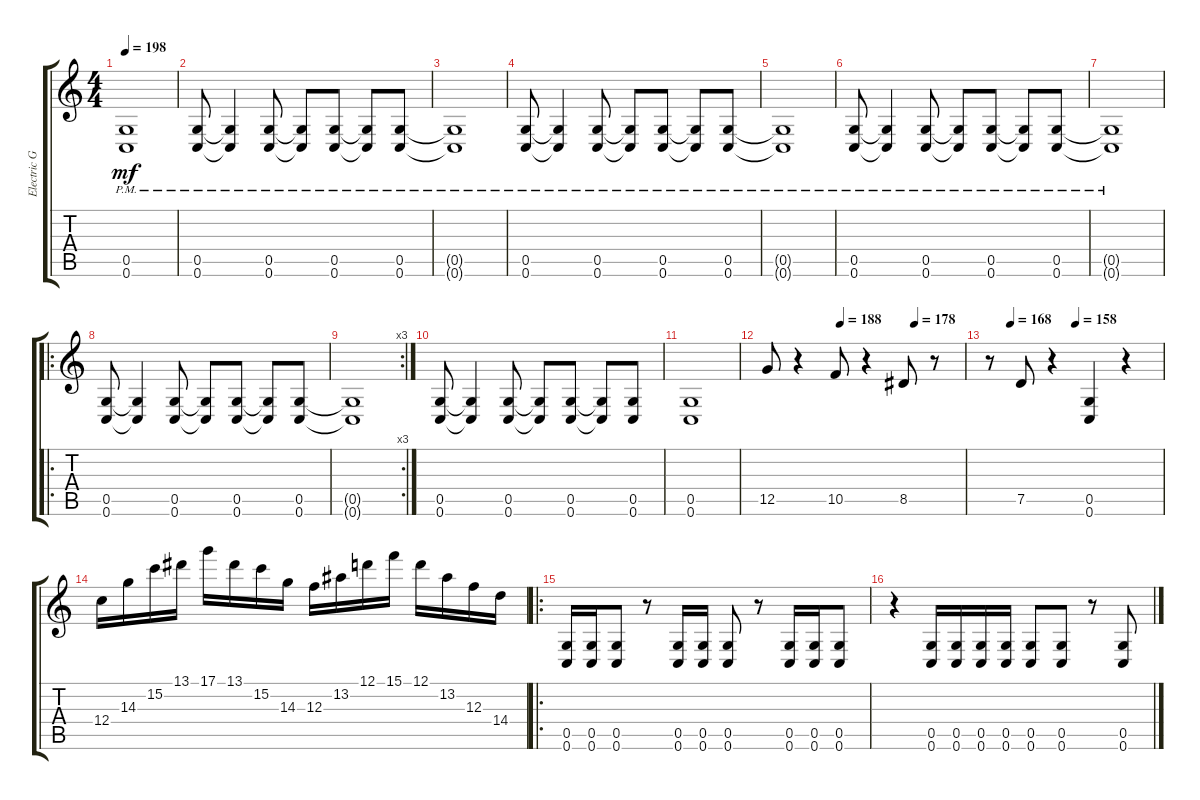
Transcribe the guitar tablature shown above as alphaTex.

\track ("Electric Guitar" "Electric G") {instrument distortionguitar}
\staff {score tabs}
\tuning (D4 A3 F3 C3 G2 C2) {hide}
\ts (4 4)
\tempo 198
\clef g2
\ks c
(0.5{pm t} 0.6{pm t}).1{dy mf} |
(0.5{pm} 0.6{pm}).8 (0.5{pm t} 0.6{pm t}).4 (0.5{pm} 0.6{pm}).8 (0.5{pm t} 0.6{pm t}).8 (0.5{pm} 0.6{pm}).8 (0.5{pm t} 0.6{pm t}).8 (0.5{pm} 0.6{pm}).8 |
(0.5{pm t} 0.6{pm t}).1 |
(0.5{pm} 0.6{pm}).8 (0.5{pm t} 0.6{pm t}).4 (0.5{pm} 0.6{pm}).8 (0.5{pm t} 0.6{pm t}).8 (0.5{pm} 0.6{pm}).8 (0.5{pm t} 0.6{pm t}).8 (0.5{pm} 0.6{pm}).8 |
(0.5{pm t} 0.6{pm t}).1 |
(0.5{pm} 0.6{pm}).8 (0.5{pm t} 0.6{pm t}).4 (0.5{pm} 0.6{pm}).8 (0.5{pm t} 0.6{pm t}).8 (0.5{pm} 0.6{pm}).8 (0.5{pm t} 0.6{pm t}).8 (0.5{pm} 0.6{pm}).8 |
(0.5{pm t} 0.6{pm t}).1 |
\ro
(0.5 0.6).8 (0.5{t} 0.6{t}).4 (0.5 0.6).8 (0.5{t} 0.6{t}).8 (0.5 0.6).8 (0.5{t} 0.6{t}).8 (0.5 0.6).8 |
\rc 3
(0.5{t} 0.6{t}).1 |
(0.5 0.6).8 (0.5{t} 0.6{t}).4 (0.5 0.6).8 (0.5{t} 0.6{t}).8 (0.5 0.6).8 (0.5{t} 0.6{t}).8 (0.5 0.6).8 |
(0.5 0.6).1 |
\tempo (188 0.375)
\tempo (178 0.75)
12.5.8 r.4 10.5.8 r.4 8.5.8 r.8 |
\tempo (168 0.125)
\tempo (158 0.5)
r.8 7.5.8 r.4 (0.5 0.6).4 r.4 |
12.4.16 14.3.16 15.2.16 13.1.16 17.1.16 13.1.16 15.2.16 14.3.16 12.3.16 13.2.16 12.1.16 15.1.16 12.1.16 13.2.16 12.3.16 14.4.16 |
\ro
(0.5 0.6).16 (0.5 0.6).16 (0.5 0.6).8 r.8 (0.5 0.6).16 (0.5 0.6).16 (0.5 0.6).8 r.8 (0.5 0.6).16 (0.5 0.6).16 (0.5 0.6).8 |
r.4 (0.5 0.6).16 (0.5 0.6).16 (0.5 0.6).16 (0.5 0.6).16 (0.5 0.6).8 (0.5 0.6).8 r.8 (0.5 0.6).8
